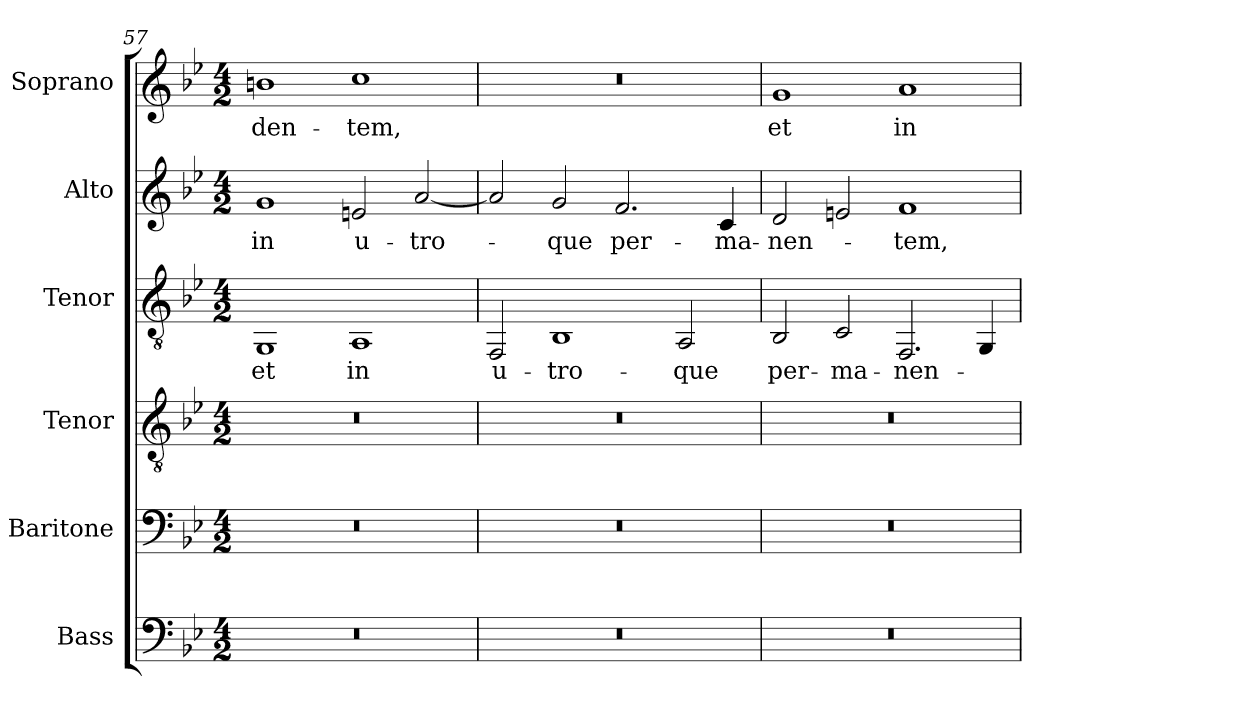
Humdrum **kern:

**kern	**kern	**kern	**kern	**text	**kern	**text	**kern	**text
*part6	*part5	*part4	*part3	*part3	*part2	*part2	*part1	*part1
*staff6	*staff5	*staff4	*staff3	*staff3	*staff2	*staff2	*staff1	*staff1
*I"Bass	*I"Baritone	*I"Tenor	*I"Tenor	*	*I"Alto	*	*I"Soprano	*
*I'B.	*I'Bar.	*I'T2.	*I'T1.	*	*I'A.	*	*I'S.	*
*clefF4	*clefF4	*clefGv2	*clefGv2	*	*clefG2	*	*clefG2	*
*	*	*ITrd7c12	*	*	*	*	*	*
*k[b-e-]	*k[b-e-]	*k[b-e-]	*k[b-e-]	*	*k[b-e-]	*	*k[b-e-]	*
*B-:	*B-:	*B-:	*B-:	*	*B-:	*	*B-:	*
*M4/2	*M4/2	*M4/2	*M4/2	*	*M4/2	*	*M4/2	*
=57	=57	=57	=57	=57	=57	=57	=57	=57
!LO:N:vis=1	!LO:N:vis=1	!LO:N:vis=1	!	!	!	!	!	!
!	!	!	!	!LO:LY:b:color=#000000	!	!	!	!
!	!	!	!	!	!	!LO:LY:b:color=#000000	!	!
!	!	!	!	!	!	!	!	!LO:LY:b:color=#000000
0r	0r	0r	1GGi	et	1gi	in	1bni	-den-
!	!	!	!	!LO:LY:b:color=#000000	!	!	!	!
!	!	!	!	!	!	!LO:LY:b:color=#000000	!	!
!	!	!	!	!	!	!	!	!LO:LY:b:color=#000000
.	.	.	1AAi	in	2eni/	u-	1cci	-tem,
!	!	!	!	!	!	!LO:LY:b:color=#000000	!	!
.	.	.	.	.	[2ai/	-tro-	.	.
!!LO:LB:g=z
=58	=58	=58	=58	=58	=58	=58	=58	=58
!LO:N:vis=1	!LO:N:vis=1	!LO:N:vis=1	!	!	!	!	!	!
!	!	!	!	!LO:LY:b:color=#000000	!	!	!LO:N:vis=1	!
0r	0r	0r	2FFi/	u-	2ai/]	.	0r	.
!	!	!	!	!LO:LY:b:color=#000000	!	!	!	!
!	!	!	!	!	!	!LO:LY:b:color=#000000	!	!
.	.	.	1BB-i	-tro-	2gi/	-que	.	.
!	!	!	!	!	!	!LO:LY:b:color=#000000	!	!
.	.	.	.	.	2.fi/	per-	.	.
!	!	!	!	!LO:LY:b:color=#000000	!	!	!	!
.	.	.	2AAi/	-que	.	.	.	.
!	!	!	!	!	!	!LO:LY:b:color=#000000	!	!
.	.	.	.	.	4ci/	-ma-	.	.
=59	=59	=59	=59	=59	=59	=59	=59	=59
!LO:N:vis=1	!LO:N:vis=1	!LO:N:vis=1	!	!	!	!	!	!
!	!	!	!	!LO:LY:b:color=#000000	!	!	!	!
!	!	!	!	!	!	!LO:LY:b:color=#000000	!	!
!	!	!	!	!	!	!	!	!LO:LY:b:color=#000000
0r	0r	0r	2BB-i/	per-	2di/	-nen-	1gi	et
!	!	!	!	!LO:LY:b:color=#000000	!	!	!	!
.	.	.	2Ci/	-ma-	2eni/	.	.	.
!	!	!	!	!LO:LY:b:color=#000000	!	!	!	!
!	!	!	!	!	!	!LO:LY:b:color=#000000	!	!
!	!	!	!	!	!	!	!	!LO:LY:b:color=#000000
.	.	.	2.FFi/	-nen-	1fi	-tem,	1ai	in
.	.	.	4GGi/	.	.	.	.	.
=	=	=	=	=	=	=	=	=
*-	*-	*-	*-	*-	*-	*-	*-	*-
